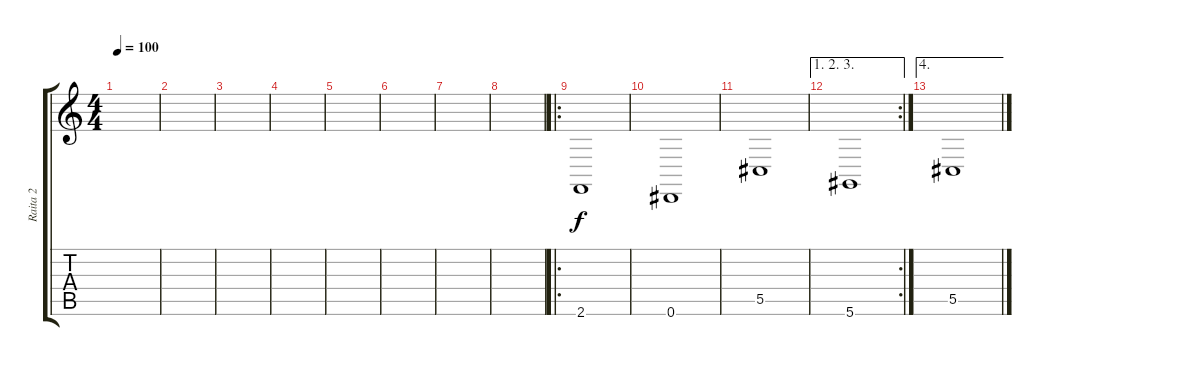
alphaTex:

\track ("Raita 2" "Raita 2") {instrument stringensemble2}
\staff {score tabs}
\tuning (Eb4 Bb3 Gb3 Db3 Ab2 Eb2) {hide}
\ts (4 4)
\tempo 100
\clef g2
\ks c
|
|
|
|
|
|
|
|
\ro
2.6.1 |
0.6.1 |
5.5.1 |
\ae (1 2 3)
\rc 2
5.6.1 |
\ae 4
5.5.1
